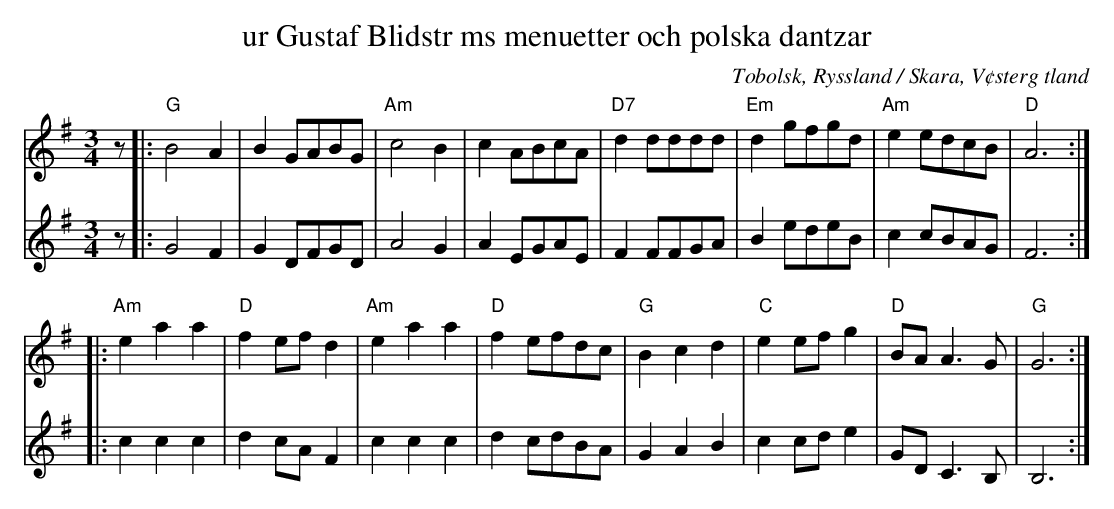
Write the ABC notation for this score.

X:1
T:ur Gustaf Blidstr ms menuetter och polska dantzar
O:Tobolsk, Ryssland / Skara, V¢sterg tland
M:3/4
L:1/8
V:1
V:2
K:Gmaj
V:1
z|: "G"B4A2 | B2 GABG | "Am"c4B2 | c2ABcA | "D7"d2dddd | "Em"d2gfgd | "Am"e2edcB | "D"A6 :|
V:2
z|:G4F2 | G2DFGD | A4G2 | A2EGAE | F2FFGA | B2edeB | c2cBAG | F6 :|
V:1
|: "Am"e2a2a2 | "D"f2efd2 | "Am"e2a2a2 | "D"f2efdc | "G"B2c2d2 | "C"e2efg2 | "D"BAA3G | "G"G6 :|
V:2
|: c2c2c2 | d2cAF2 | c2c2c2 | d2cdBA | G2A2B2 | c2cde2 | GD C3B, | B,6 :|
